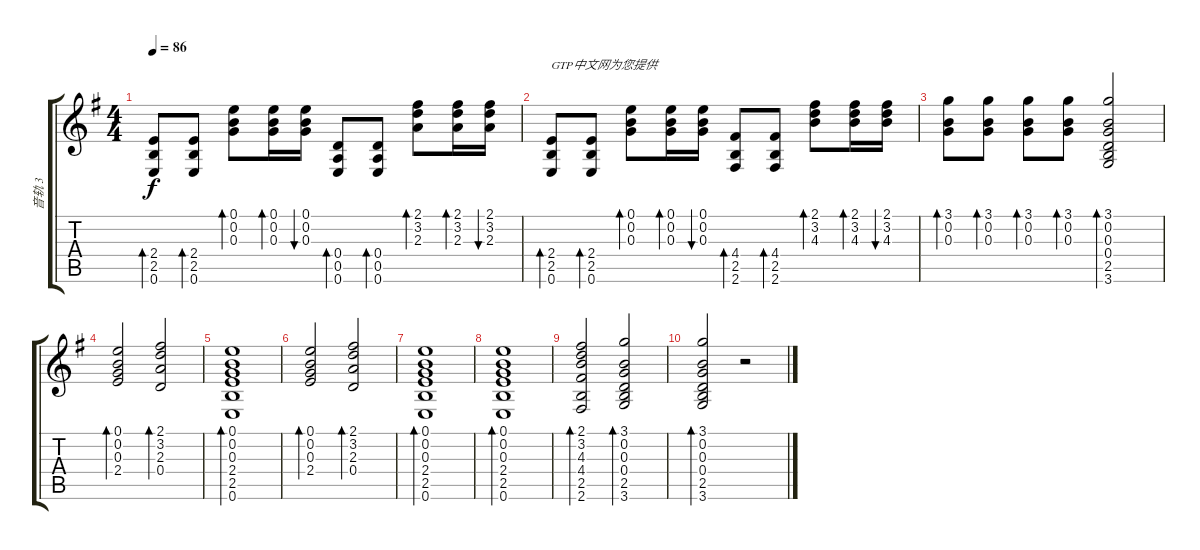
\track ("音轨 3" "音轨 3") {instrument acousticguitarnylon}
\staff {score tabs}
\tuning (E4 B3 G3 D3 A2 E2) {hide}
\ts (4 4)
\tempo 86
\clef g2
\ks g
(2.4 2.5 0.6).8{bd 30 dy f} (2.4 2.5 0.6).8{bd 30} (0.1 0.2 0.3).8{bd 30} (0.1 0.2 0.3).16{bd 30} (0.1 0.2 0.3).16{bu 30} (0.4 0.5 0.6).8{bd 30} (0.4 0.5 0.6).8{bd 30} (2.1 3.2 2.3).8{bd 30} (2.1 3.2 2.3).16{bd 30} (2.1 3.2 2.3).16{bu 30} |
(2.4 2.5 0.6).8{bd 30 txt "GTP中文网为您提供"} (2.4 2.5 0.6).8{bd 30} (0.1 0.2 0.3).8{bd 30} (0.1 0.2 0.3).16{bd 30} (0.1 0.2 0.3).16{bu 30} (4.4 2.5 2.6).8{bd 30} (4.4 2.5 2.6).8{bd 30} (2.1 3.2 4.3).8{bd 30} (2.1 3.2 4.3).16{bd 30} (2.1 3.2 4.3).16{bu 30} |
(3.1 0.2 0.3).8{bd 30} (3.1 0.2 0.3).8{bd 30} (3.1 0.2 0.3).8{bd 30} (3.1 0.2 0.3).8{bd 30} (3.1 0.2 0.3 0.4 2.5 3.6).2{bd 30} |
(0.1 0.2 0.3 2.4).2{bd 480} (2.1 3.2 2.3 0.4).2{bd 480} |
(0.1 0.2 0.3 2.4 2.5 0.6).1{bd 480} |
(0.1 0.2 0.3 2.4).2{bd 480} (2.1 3.2 2.3 0.4).2{bd 480} |
(0.1 0.2 0.3 2.4 2.5 0.6).1{bd 480} |
(0.1 0.2 0.3 2.4 2.5 0.6).1{bd 480} |
(2.1 3.2 4.3 4.4 2.5 2.6).2{bd 480} (3.1 0.2 0.3 0.4 2.5 3.6).2{bd 480} |
(3.1 0.2 0.3 0.4 2.5 3.6).2{bd 480} r.2
